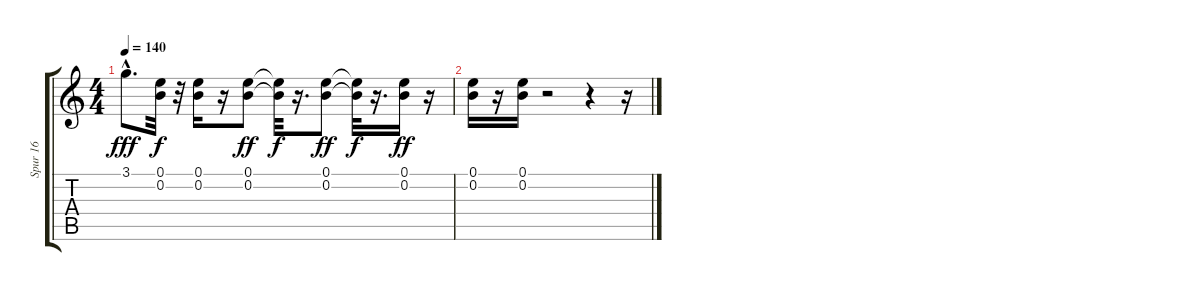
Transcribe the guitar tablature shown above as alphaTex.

\track ("Spur 16" "Spur 16") {instrument acousticguitarsteel}
\staff {score tabs}
\tuning (E4 B3 G3 D3 A2 E2) {hide}
\ts (4 4)
\tempo 140
\clef g2
\ks c
3.1{hac}.8{d dy fff} (0.1 0.2).32{dy f} r.32 (0.1 0.2).16 r.16 (0.1 0.2).8{dy ff} (0.1{t} 0.2{t}).32{dy f} r.16{d} (0.1 0.2).8{dy ff} (0.1{t} 0.2{t}).32{dy f} r.16{d} (0.1 0.2).16{dy ff} r.16 |
(0.1 0.2).16 r.16 (0.1 0.2).16 r.2 r.4 r.16
